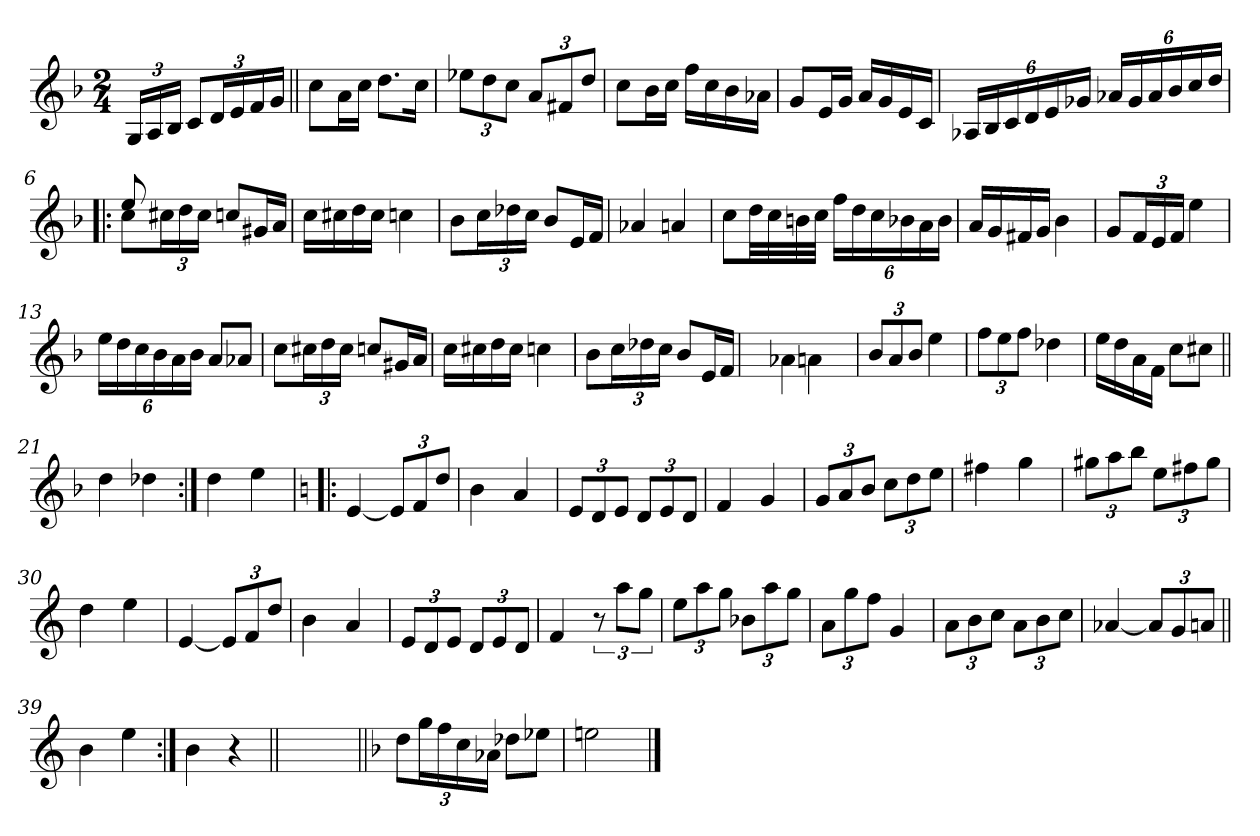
**kern
*part1
*staff1
*clefG2
*k[b-]
*F:
*M2/4
=
24G/LL
24A/
24B-/JJ
12c/L
24d/L
24e/
24f/
24g/JJ
=1||
8cc\L
16a\L
16cc\JJ
8.dd\L
16cc\Jk
=2
12ee-X\L
12dd\
12cc\J
12a/L
12f#X/
12dd/J
=3
8cc\L
16b-\L
16cc\JJ
16ff\LL
16cc\
16b-\
16a-X\JJ
!!LO:LB:g=z
=4
8g/L
16e/L
16g/JJ
16a/LL
16g/
16e/
16c/JJ
=5
24A-X/LL
24B-/
24c/
24d/
24e/
24g-X/JJ
24a-X/LL
24g-/
24a-/
24b-/
24cc/
24dd/JJ
=6!|:
*^
8cc\L	8ee/
24cc#X\L	4.ryy
24dd\	.
24cc#\JJ	.
8ccn/L	.
16g#X/L	.
16a/JJ	.
*v	*v
=7
16cc\LL
16cc#X\
16dd\
16cc#\JJ
4ccn\
!!LO:LB:g=z
=8
8b-\L
24cc\L
24dd-X\
24cc\JJ
8b-/L
16e/L
16f/JJ
=9
4a-X/
4an/
=10
8cc\L
32dd\LL
32cc\
32bn\
32cc\JJJ
24ff\LL
24dd\
24cc\
24b-X\
24a\
24b-\JJ
=11
16a/LL
16g/
16f#X/
16g/JJ
4b-\
!!LO:LB:g=z
=12
8g/L
24f/L
24e/
24f/JJ
4ee\
=13
24ee\LL
24dd\
24cc\
24b-\
24a\
24b-\JJ
8a/L
8a-X/J
=14
8cc\L
24cc#X\L
24dd\
24cc#\JJ
8ccn/L
16g#X/L
16a/JJ
=15
16cc\LL
16cc#X\
16dd\
16cc#\JJ
4ccn\
!!LO:LB:g=z
=16
8b-\L
24cc\L
24dd-X\
24cc\JJ
8b-/L
16e/L
16f/JJ
=17
*^
4a/yy	4a-X\
8ryy	4an\
8ryy	.
*v	*v
=18
12b-/L
12a/
12b-/J
4ee\
=19
12ff\L
12ee\
12ff\J
4dd-X\
!!LO:LB:g=z
=20
16ee\LL
16dd\
16a\
16f\JJ
8cc\L
8cc#X\J
=21||
4dd\
4dd-X\
=22:|!
4dd\
4ee\
=23!|:
*k[]
*C:
[4e/
12e/L]
12f/
12dd/J
!!LO:LB:g=z
=24
4b\
4a/
=25
12e/L
12d/
12e/J
12d/L
12e/
12d/J
=26
4f/
4g/
=27
12g/L
12a/
12b/J
12cc\L
12dd\
12ee\J
!!LO:LB:g=z
=28
4ff#X\
4gg\
=29
12gg#X\L
12aa\
12bb\J
12ee\L
12ff#X\
12gg#\J
=30
4dd\
4ee\
=31
[4e/
12e/L]
12f/
12dd/J
!!LO:PB:g=z
=32
4b\
4a/
=33
12e/L
12d/
12e/J
12d/L
12e/
12d/J
=34
4f/
12r
12aa\L
12gg\J
=35
12ee\L
12aa\
12gg\J
12b-X\L
12aa\
12gg\J
!!LO:LB:g=z
=36
12a\L
12gg\
12ff\J
4g/
=37
12a\L
12b\
12cc\J
12a\L
12b\
12cc\J
=38
[4a-X/
12a-/L]
12g/
12an/J
=39||
4b\
4ee\
!!LO:LB:g=z
=40:|!
4b\
4r
=40X1||
*stria0
2ryy
=41||
*stria5
*k[b-]
*F:
12dd\L
24gg\L
24ff\
24cc\
24a-X\JJ
8dd-X\L
8ee-X\J
=42
2een\
==
*-
